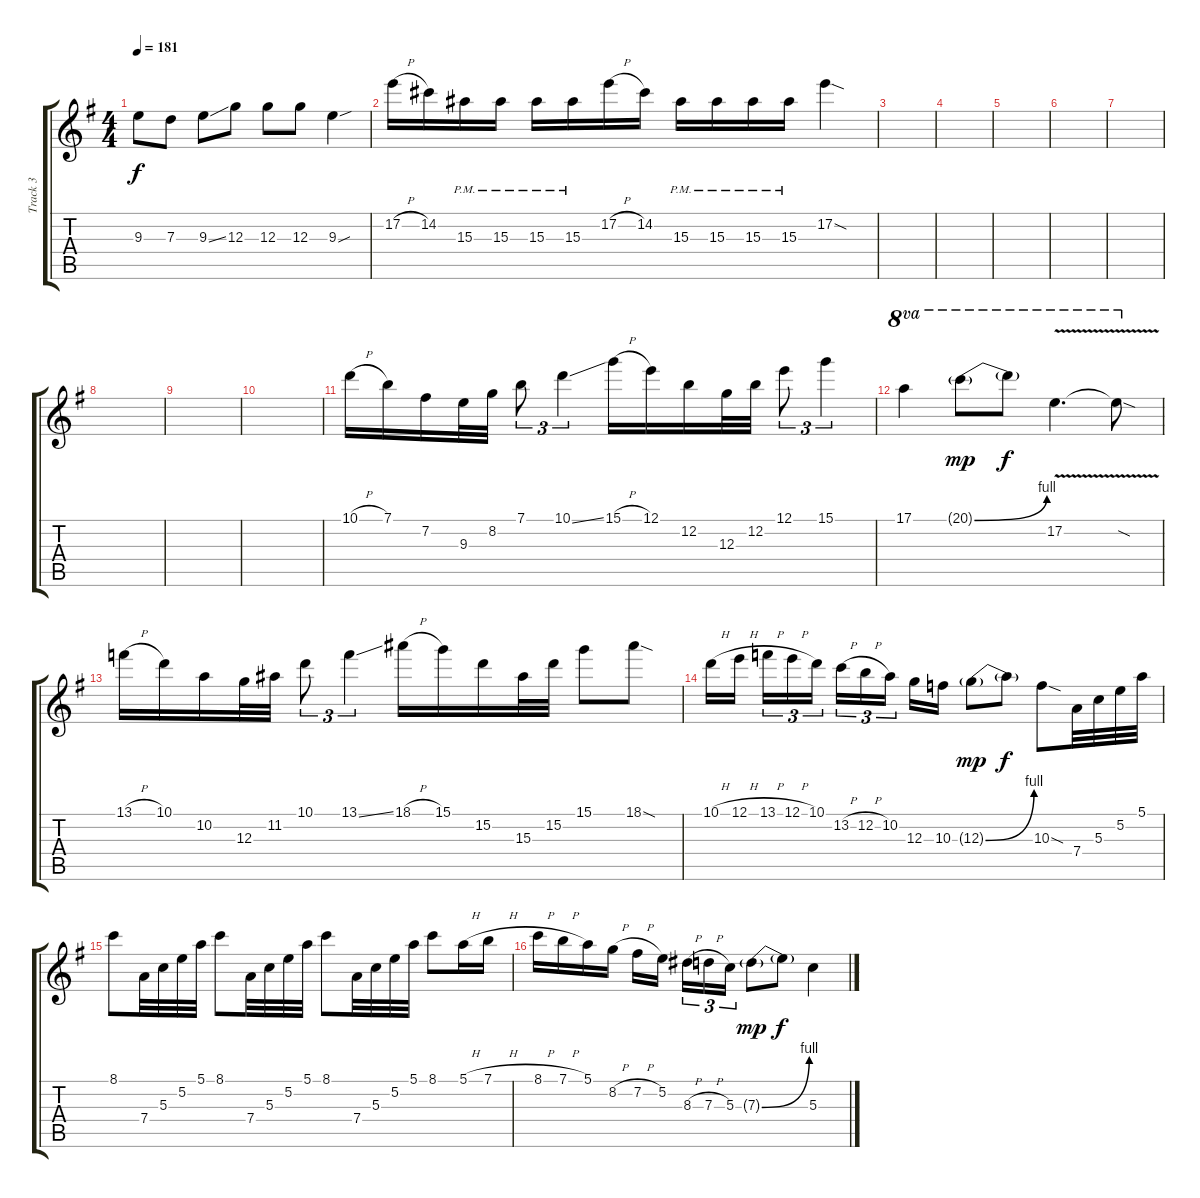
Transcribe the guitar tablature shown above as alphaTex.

\track ("Track 3" "Track 3") {instrument distortionguitar}
\staff {score tabs}
\tuning (E4 B3 G3 D3 A2 E2) {hide}
\ts (4 4)
\tempo 181
\clef g2
\ks g
9.3.8{dy f} 7.3.8 9.3{ss}.8 12.3.8 12.3.8 12.3.8 9.3{sou}.4 |
17.2{h}.16 14.2.16 15.3{pm}.16 15.3{pm}.16 15.3{pm}.16 15.3{pm}.16 17.2{h}.16 14.2.16 15.3{pm}.16 15.3{pm}.16 15.3{pm}.16 15.3{pm}.16 17.2{sod}.4 |
|
|
|
|
|
|
|
|
10.1{h}.16 7.1.16 7.2.16 9.3.32 8.2.32 7.1.8{tu (3 2)} 10.1{ss}.4{tu (3 2)} 15.1{h}.16 12.1.16 12.2.16 12.3.32 12.2.32 12.1.8{tu (3 2)} 15.1.4{tu (3 2)} |
17.1.4{ot 8va} 20.1{be (bend 0 0 60 4) g}.8{ot 8va dy mp} 20.1{t}.8{ot 8va dy f} 17.2{v}.4{d ot 8va} 17.2{sod t}.8{ot 8va} |
13.1{h}.16 10.1.16 10.2.16 12.3.32 11.2.32 10.1.8{tu (3 2)} 13.1{ss}.4{tu (3 2)} 18.1{h}.16 15.1.16 15.2.16 15.3.32 15.2.32 15.1.8 18.1{sod}.8 |
10.1{h}.16 12.1{h}.16{beam splitsecondary} 13.1{h}.16{tu (3 2)} 12.1{h}.16{tu (3 2)} 10.1.16{tu (3 2)} 13.2{h}.16{tu (3 2)} 12.2{h}.16{tu (3 2)} 10.2.16{tu (3 2) beam splitsecondary} 12.3.16 10.3.16 12.3{be (bend 0 0 60 4) g}.8{dy mp} 12.3{t}.8{dy f} 10.3{sod}.8 7.4.32 5.3.32 5.2.32 5.1.32 |
8.1.8 7.4.32 5.3.32 5.2.32 5.1.32 8.1.8 7.4.32 5.3.32 5.2.32 5.1.32 8.1.8 7.4.32 5.3.32 5.2.32 5.1.32 8.1.8 5.1{h}.16 7.1{h}.16 |
8.1{h}.16 7.1{h}.16 5.1.16 8.2{h}.16 7.2{h}.16 5.2.16{beam splitsecondary} 8.3{h}.16{tu (3 2)} 7.3{h}.16{tu (3 2)} 5.3.16{tu (3 2)} 7.3{be (bend 0 0 60 4) g}.8{dy mp} 7.3{t}.8{dy f} 5.3.4
